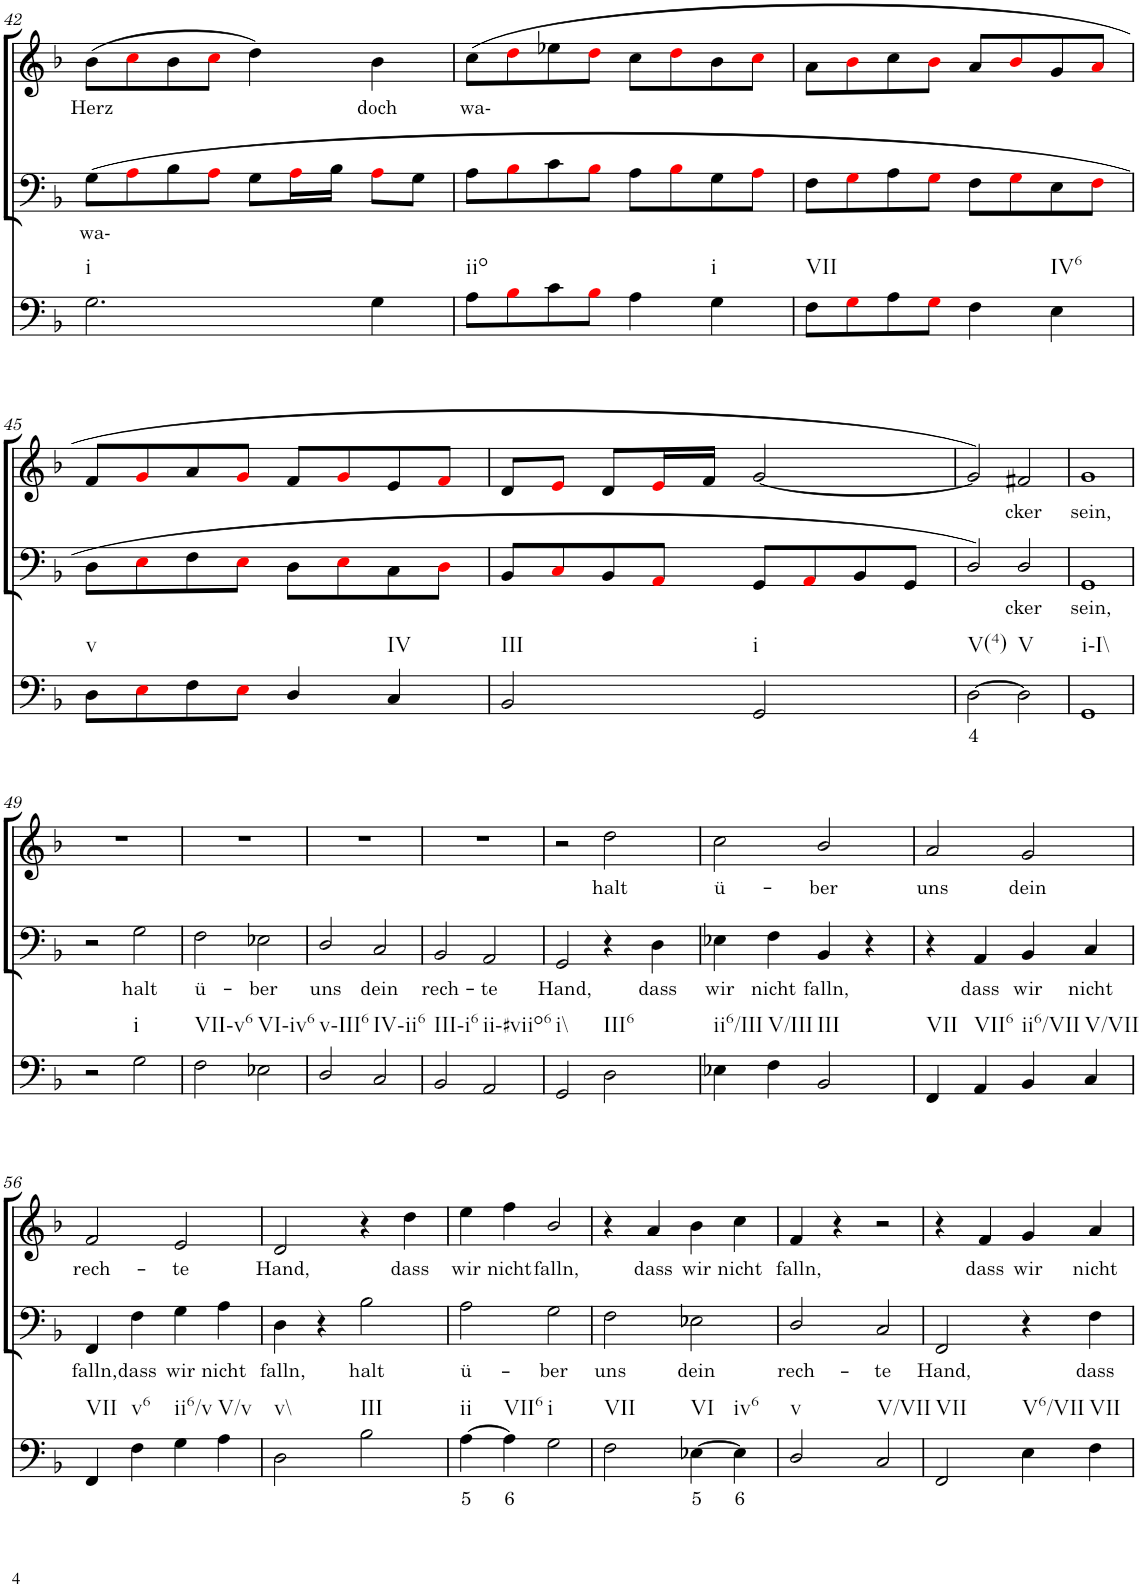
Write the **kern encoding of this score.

**kern	**text	**kern	**text	**kern	**text
*part3	*part3	*part2	*part2	*part1	*part1
*staff3	*staff3	*staff2	*staff2	*staff1	*staff1
*I"Continuo	*	*I"Bass	*	*I"Soprano	*
!!LO:PB:g=z
*clefF4	*	*clefF4	*	*clefG2	*
*k[b-]	*	*k[b-]	*	*k[b-]	*
*M4/4	*	*M4/4	*	*M4/4	*
=42	=42	=42	=42	=42	=42
!LO:TX:b:t=i	!	!	!	!	!
!	!	!	!LO:LY:b	!	!LO:LY:b
2.G\	.	(8G\L	wa-	(8b-\L	Herz
.	.	8Ai\	.	8cci\	.
.	.	8B-\	.	8b-\	.
.	.	8Ai\J	.	8cci\J	.
.	.	8G\L	.	4dd\)	.
.	.	16Ai\L	.	.	.
.	.	16B-\JJ	.	.	.
!	!	!	!	!	!LO:LY:b
4G\	.	8Ai\L	.	4b-\	doch
.	.	8G\J	.	.	.
=43	=43	=43	=43	=43	=43
!LO:TX:b:t=iio	!	!	!	!	!
!	!	!	!	!	!LO:LY:b
8A\L	.	8A\L	.	(8cc\L	wa-
8B-i\	.	8B-i\	.	8ddi\	.
8c\	.	8c\	.	8ee-X\	.
8B-i\J	.	8B-i\J	.	8ddi\J	.
4A\	.	8A\L	.	8cc\L	.
.	.	8B-i\	.	8ddi\	.
!LO:TX:b:t=i	!	!	!	!	!
4G\	.	8G\	.	8b-\	.
.	.	8Ai\J	.	8cci\J	.
=44	=44	=44	=44	=44	=44
!LO:TX:b:t=VII	!	!	!	!	!
8F\L	.	8F\L	.	8a\L	.
8Gi\	.	8Gi\	.	8b-i\	.
8A\	.	8A\	.	8cc\	.
8Gi\J	.	8Gi\J	.	8b-i\J	.
4F\	.	8F\L	.	8a/L	.
.	.	8Gi\	.	8b-i/	.
!LO:TX:b:t=IV6	!	!	!	!	!
4E\	.	8E\	.	8g/	.
.	.	8Fi\J	.	8ai/J	.
!!LO:LB:g=z
=45	=45	=45	=45	=45	=45
!LO:TX:b:t=v	!	!	!	!	!
8D\L	.	8D\L	.	8f/L	.
8Ei\	.	8Ei\	.	8gi/	.
8F\	.	8F\	.	8a/	.
8Ei\J	.	8Ei\J	.	8gi/J	.
4D/	.	8D\L	.	8f/L	.
.	.	8Ei\	.	8gi/	.
!LO:TX:b:t=IV	!	!	!	!	!
4C/	.	8C\	.	8e/	.
.	.	8Di\J	.	8fi/J	.
=46	=46	=46	=46	=46	=46
!LO:TX:b:t=III	!	!	!	!	!
2BB-/	.	8BB-/L	.	8d/L	.
.	.	8Ci/	.	8ei/J	.
.	.	8BB-/	.	8d/L	.
.	.	8AAi/J	.	16ei/L	.
.	.	.	.	16f/JJ	.
!LO:TX:b:t=i	!	!	!	!	!
2GG/	.	8GG/L	.	[2g/	.
.	.	8AAi/	.	.	.
.	.	8BB-/	.	.	.
.	.	8GG/J	.	.	.
=47	=47	=47	=47	=47	=47
!LO:TX:b:t=V(4)	!	!	!	!	!
!	!LO:LY:b	!	!	!	!
[2D\	4	2D/)	.	2g/])	.
!LO:TX:b:t=V	!	!	!	!	!
!	!	!	!LO:LY:b	!	!LO:LY:b
2D\]	.	2D/	cker	2f#X/	cker
=48	=48	=48	=48	=48	=48
!LO:TX:b:t=i\\-I\\	!	!	!	!	!
!	!	!	!LO:LY:b	!	!LO:LY:b
1GG	.	1GG	sein,	1g	sein,
!!LO:LB:g=z
=49	=49	=49	=49	=49	=49
2r	.	2r	.	1r	.
!LO:TX:b:t=i	!	!	!	!	!
!	!	!	!LO:LY:b	!	!
2G\	.	2G\	halt	.	.
=50	=50	=50	=50	=50	=50
!LO:TX:b:t=VII-v6	!	!	!	!	!
!	!	!	!LO:LY:b	!	!
2F\	.	2F\	ü-	1r	.
!LO:TX:b:t=VI-iv6	!	!	!	!	!
!	!	!	!LO:LY:b	!	!
2E-X\	.	2E-X\	ber	.	.
=51	=51	=51	=51	=51	=51
!LO:TX:b:t=v-III6	!	!	!	!	!
!	!	!	!LO:LY:b	!	!
2D/	.	2D/	uns	1r	.
!LO:TX:b:t=IV-ii6	!	!	!	!	!
!	!	!	!LO:LY:b	!	!
2C/	.	2C/	dein	.	.
=52	=52	=52	=52	=52	=52
!LO:TX:b:t=III-i6	!	!	!	!	!
!	!	!	!LO:LY:b	!	!
2BB-/	.	2BB-/	rech-	1r	.
!LO:TX:b:t=ii-#viio6	!	!	!	!	!
!	!	!	!LO:LY:b	!	!
2AA/	.	2AA/	te	.	.
=53	=53	=53	=53	=53	=53
!LO:TX:b:t=i\\	!	!	!	!	!
!	!	!	!LO:LY:b	!	!
2GG/	.	2GG/	Hand,	2r	.
!LO:TX:b:t=III6	!	!	!	!	!
!	!	!	!	!	!LO:LY:b
2D\	.	4r	.	2dd\	halt
!	!	!	!LO:LY:b	!	!
.	.	4D\	dass	.	.
=54	=54	=54	=54	=54	=54
!LO:TX:b:t=ii6/III	!	!	!	!	!
!	!	!	!LO:LY:b	!	!LO:LY:b
4E-X\	.	4E-X\	wir	2cc\	ü-
!LO:TX:b:t=V/III	!	!	!	!	!
!	!	!	!LO:LY:b	!	!
4F\	.	4F\	nicht	.	.
!LO:TX:b:t=III	!	!	!	!	!
!	!	!	!LO:LY:b	!	!LO:LY:b
2BB-/	.	4BB-/	falln,	2b-/	ber
.	.	4r	.	.	.
=55	=55	=55	=55	=55	=55
!LO:TX:b:t=VII	!	!	!	!	!
!	!	!	!	!	!LO:LY:b
4FF/	.	4r	.	2a/	uns
!LO:TX:b:t=VII6	!	!	!	!	!
!	!	!	!LO:LY:b	!	!
4AA/	.	4AA/	dass	.	.
!LO:TX:b:t=ii6/VII	!	!	!	!	!
!	!	!	!LO:LY:b	!	!LO:LY:b
4BB-/	.	4BB-/	wir	2g/	dein
!LO:TX:b:t=V/VII	!	!	!	!	!
!	!	!	!LO:LY:b	!	!
4C/	.	4C/	nicht	.	.
!!LO:LB:g=z
=56	=56	=56	=56	=56	=56
!LO:TX:b:t=VII	!	!	!	!	!
!	!	!	!LO:LY:b	!	!LO:LY:b
4FF/	.	4FF/	falln,	2f/	rech-
!LO:TX:b:t=v6	!	!	!	!	!
!	!	!	!LO:LY:b	!	!
4F\	.	4F\	dass	.	.
!LO:TX:b:t=ii6/v	!	!	!	!	!
!	!	!	!LO:LY:b	!	!LO:LY:b
4G\	.	4G\	wir	2e/	te
!LO:TX:b:t=V/v	!	!	!	!	!
!	!	!	!LO:LY:b	!	!
4A\	.	4A\	nicht	.	.
=57	=57	=57	=57	=57	=57
!LO:TX:b:t=v\\	!	!	!	!	!
!	!	!	!LO:LY:b	!	!LO:LY:b
2D\	.	4D\	falln,	2d/	Hand,
.	.	4r	.	.	.
!LO:TX:b:t=III	!	!	!	!	!
!	!	!	!LO:LY:b	!	!
2B-\	.	2B-\	halt	4r	.
!	!	!	!	!	!LO:LY:b
.	.	.	.	4dd\	dass
=58	=58	=58	=58	=58	=58
!LO:TX:b:t=ii	!	!	!	!	!
!	!LO:LY:b	!	!LO:LY:b	!	!LO:LY:b
[4A\	5	2A\	ü-	4ee\	wir
!LO:TX:b:t=VII6	!	!	!	!	!
!	!LO:LY:b	!	!	!	!LO:LY:b
4A\]	6	.	.	4ff\	nicht
!LO:TX:b:t=i	!	!	!	!	!
!	!	!	!LO:LY:b	!	!LO:LY:b
2G\	.	2G\	ber	2b-/	falln,
=59	=59	=59	=59	=59	=59
!LO:TX:b:t=VII	!	!	!	!	!
!	!	!	!LO:LY:b	!	!
2F\	.	2F\	uns	4r	.
!	!	!	!	!	!LO:LY:b
.	.	.	.	4a/	dass
!LO:TX:b:t=VI	!	!	!	!	!
!	!LO:LY:b	!	!LO:LY:b	!	!LO:LY:b
[4E-X\	5	2E-X\	dein	4b-\	wir
!LO:TX:b:t=iv6	!	!	!	!	!
!	!LO:LY:b	!	!	!	!LO:LY:b
4E-\]	6	.	.	4cc\	nicht
=60	=60	=60	=60	=60	=60
!LO:TX:b:t=v	!	!	!	!	!
!	!	!	!LO:LY:b	!	!LO:LY:b
2D/	.	2D/	rech-	4f/	falln,
.	.	.	.	4r	.
!LO:TX:b:t=V/VII	!	!	!	!	!
!	!	!	!LO:LY:b	!	!
2C/	.	2C/	te	2r	.
=61	=61	=61	=61	=61	=61
!LO:TX:b:t=VII	!	!	!	!	!
!	!	!	!LO:LY:b	!	!
2FF/	.	2FF/	Hand,	4r	.
!	!	!	!	!	!LO:LY:b
.	.	.	.	4f/	dass
!LO:TX:b:t=V6/VII	!	!	!	!	!
!	!	!	!	!	!LO:LY:b
4E\	.	4r	.	4g/	wir
!LO:TX:b:t=VII	!	!	!	!	!
!	!	!	!LO:LY:b	!	!LO:LY:b
4F\	.	4F\	dass	4a/	nicht
=	=	=	=	=	=
*-	*-	*-	*-	*-	*-
